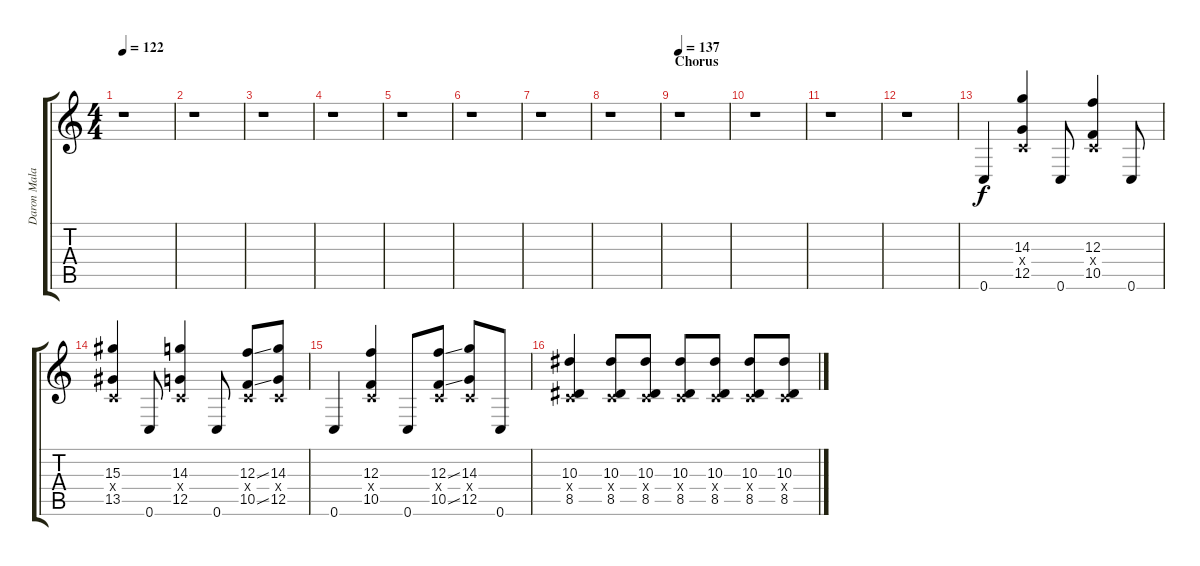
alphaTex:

\track ("Daron Malakian - Overdrive Guitar" "Daron Mala") {instrument overdrivenguitar}
\staff {score tabs}
\tuning (D4 A3 F3 C3 G2 C2) {hide}
\ts (4 4)
\tempo 122
\clef g2
\ks c
r.1{dy f} |
r.1 |
r.1 |
r.1 |
r.1 |
r.1 |
r.1 |
r.1 |
\section ("" "Chorus")
\tempo 137
r.1 |
r.1 |
r.1 |
r.1 |
0.6.4 (14.3 0.4{x} 12.5).4 0.6.8 (12.3 0.4{x} 10.5).4 0.6.8 |
(15.3 0.4{x} 13.5).4 0.6.8 (14.3 0.4{x} 12.5).4 0.6.8 (12.3{ss} 0.4{x} 10.5{ss}).8 (14.3 0.4{x} 12.5).8 |
0.6.4 (12.3 0.4{x} 10.5).4 0.6.8 (12.3{ss} 0.4{x} 10.5{ss}).8 (14.3 0.4{x} 12.5).8 0.6.8 |
(10.3 0.4{x} 8.5).4 (10.3 0.4{x} 8.5).8 (10.3 0.4{x} 8.5).8 (10.3 0.4{x} 8.5).8 (10.3 0.4{x} 8.5).8 (10.3 0.4{x} 8.5).8 (10.3 0.4{x} 8.5).8
